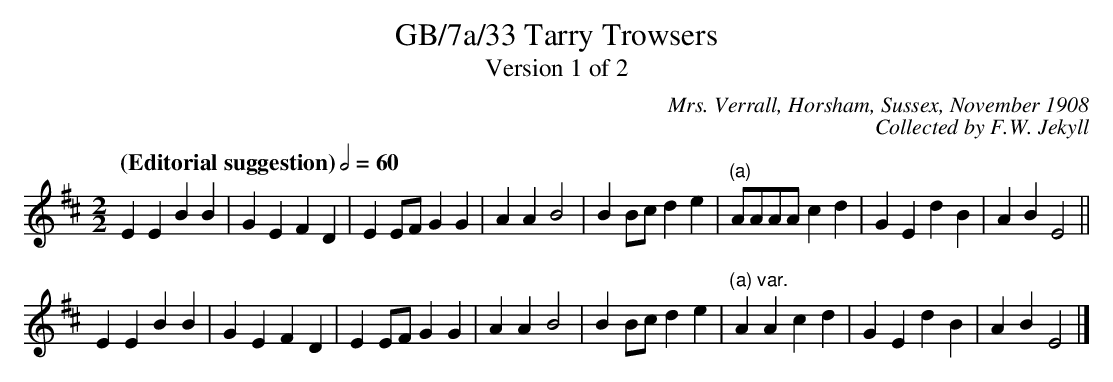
X:1
T:GB/7a/33 Tarry Trowsers
T:Version 1 of 2
C:Mrs. Verrall, Horsham, Sussex, November 1908
C:Collected by F.W. Jekyll
L:1/4
Q:"(Editorial suggestion)" 1/2=60
M:2/2
K:Edor
E E B B | G E F D | E E/F/ G G | A A B2 | B B/c/ d e |"^(a)" A/A/A/A/ c d | G E d B | A B E2 ||
E E B B | G E F D | E E/F/ G G | A A B2 | B B/c/ d e |"^(a) var." A A c d | G E d B | A B E2 |]
